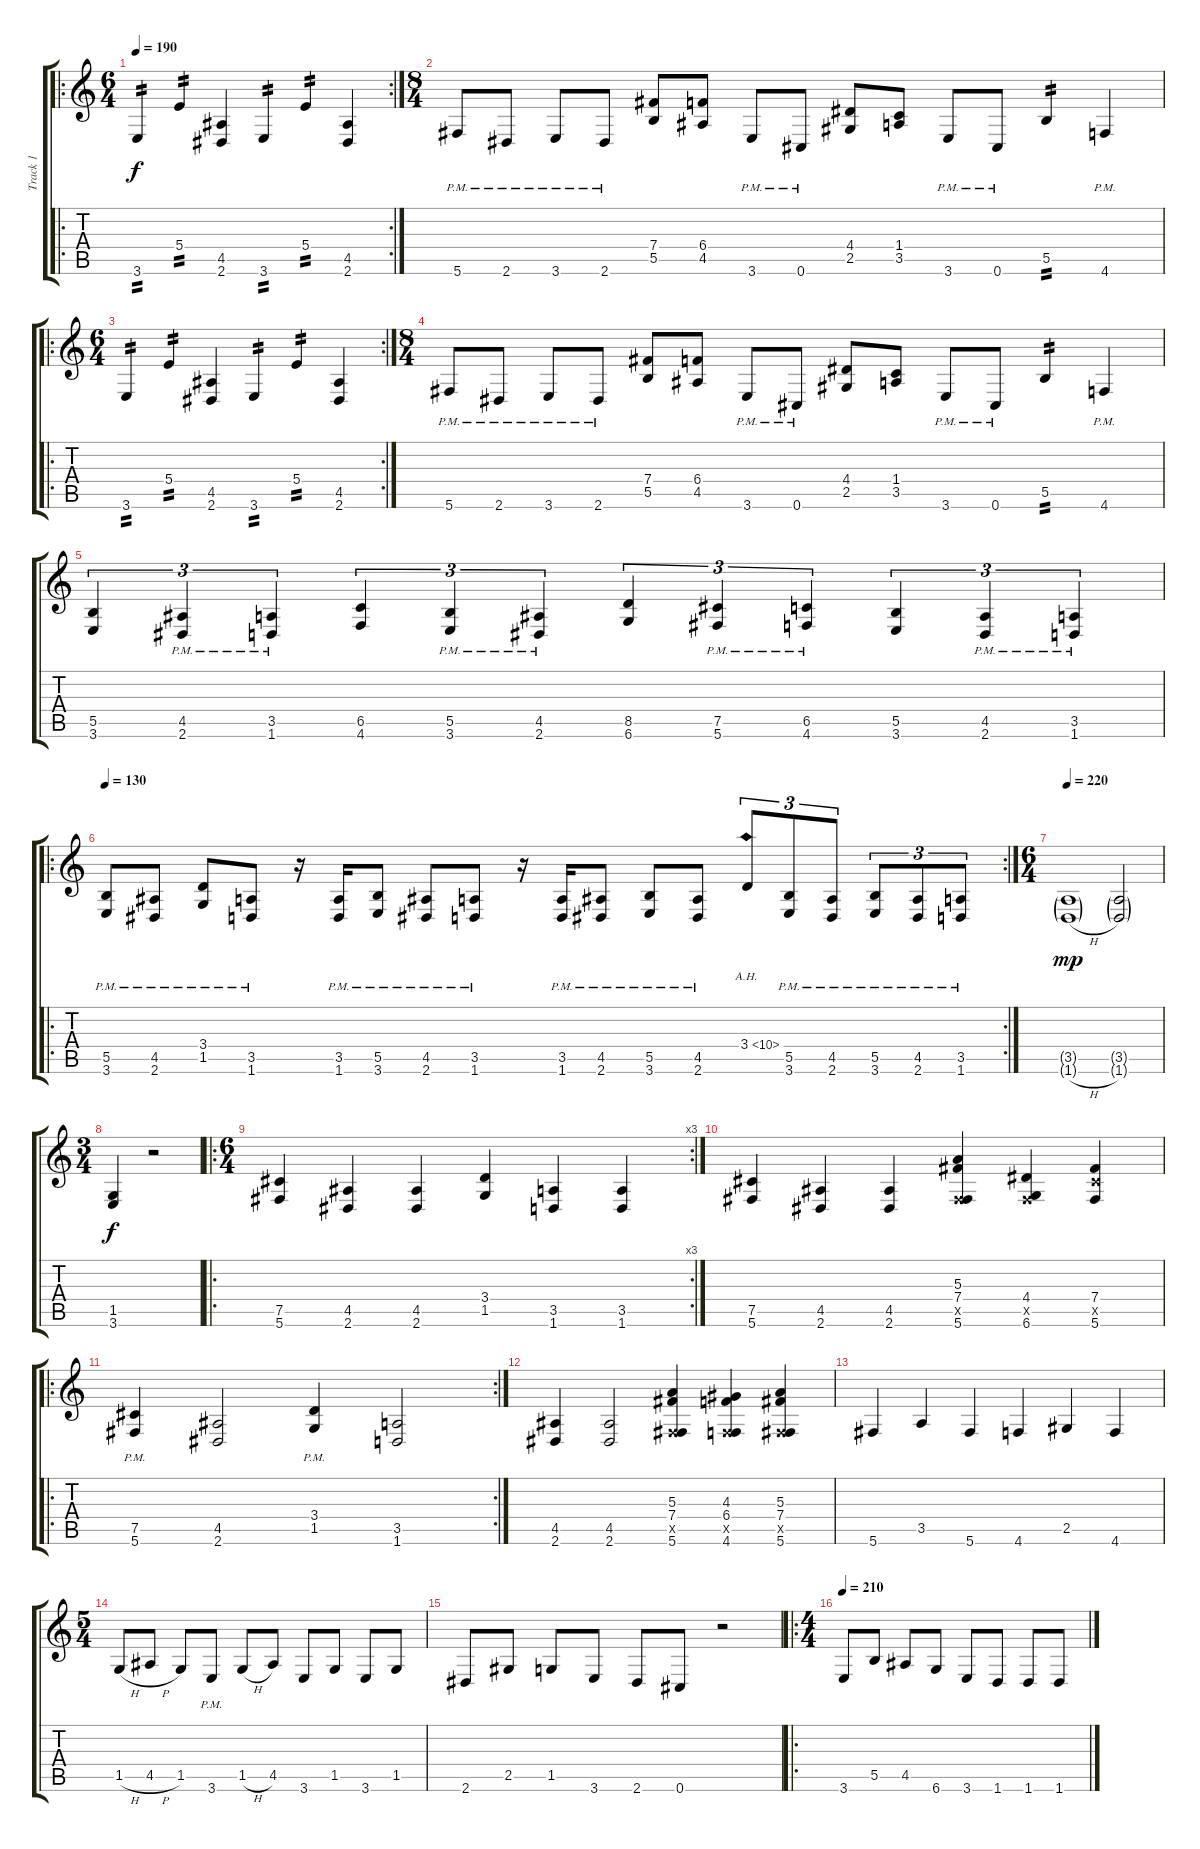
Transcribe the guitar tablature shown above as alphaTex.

\track ("Track 1" "Track 1") {instrument distortionguitar}
\staff {score tabs}
\tuning (Db4 Ab3 E3 B2 Gb2 Db2) {hide}
\ro
\rc 2
\ts (6 4)
\tempo 190
\clef g2
\ks c
3.6.4{tp 2 dy f} 5.4.4{tp 2} (4.5 2.6).4 3.6.4{tp 2} 5.4.4{tp 2} (4.5 2.6).4 |
\ts (8 4)
5.6{pm}.8 2.6{pm}.8 3.6{pm}.8 2.6{pm}.8 (7.4 5.5).8 (6.4 4.5).8 3.6{pm}.8 0.6{pm}.8 (4.4 2.5).8 (1.4 3.5).8 3.6{pm}.8 0.6{pm}.8 5.5.4{tp 2} 4.6{pm}.4 |
\ro
\rc 2
\ts (6 4)
3.6.4{tp 2} 5.4.4{tp 2} (4.5 2.6).4 3.6.4{tp 2} 5.4.4{tp 2} (4.5 2.6).4 |
\ts (8 4)
5.6{pm}.8 2.6{pm}.8 3.6{pm}.8 2.6{pm}.8 (7.4 5.5).8 (6.4 4.5).8 3.6{pm}.8 0.6{pm}.8 (4.4 2.5).8 (1.4 3.5).8 3.6{pm}.8 0.6{pm}.8 5.5.4{tp 2} 4.6{pm}.4 |
(5.5 3.6).4{tu (3 2)} (4.5{pm} 2.6{pm}).4{tu (3 2)} (3.5{pm} 1.6{pm}).4{tu (3 2)} (6.5 4.6).4{tu (3 2)} (5.5{pm} 3.6{pm}).4{tu (3 2)} (4.5{pm} 2.6{pm}).4{tu (3 2)} (8.5 6.6).4{tu (3 2)} (7.5{pm} 5.6{pm}).4{tu (3 2)} (6.5{pm} 4.6{pm}).4{tu (3 2)} (5.5 3.6).4{tu (3 2)} (4.5{pm} 2.6{pm}).4{tu (3 2)} (3.5{pm} 1.6{pm}).4{tu (3 2)} |
\ro
\rc 2
\tempo 130
(5.5{pm} 3.6{pm}).8 (4.5{pm} 2.6{pm}).8 (3.4{pm} 1.5{pm}).8 (3.5{pm} 1.6{pm}).8 r.16 (3.5{pm} 1.6{pm}).16 (5.5{pm} 3.6{pm}).8 (4.5{pm} 2.6{pm}).8 (3.5{pm} 1.6{pm}).8 r.16 (3.5{pm} 1.6{pm}).16 (4.5{pm} 2.6{pm}).8 (5.5{pm} 3.6{pm}).8 (4.5{pm} 2.6{pm}).8 3.4{ah 7}.8{tu (3 2)} (5.5{pm} 3.6{pm}).8{tu (3 2)} (4.5{pm} 2.6{pm}).8{tu (3 2)} (5.5{pm} 3.6{pm}).8{tu (3 2)} (4.5{pm} 2.6{pm}).8{tu (3 2)} (3.5{pm} 1.6{pm}).8{tu (3 2)} |
\ts (6 4)
\tempo 220
(3.5{g} 1.6{h g}).1{dy mp} (3.5{g} 1.6{g}).2 |
\ts (3 4)
(1.5 3.6).4{dy f} r.2 |
\ro
\rc 3
\ts (6 4)
(7.5 5.6).4 (4.5 2.6).4 (4.5 2.6).4 (3.4 1.5).4 (3.5 1.6).4 (3.5 1.6).4 |
(7.5 5.6).4 (4.5 2.6).4 (4.5 2.6).4 (5.3 7.4 0.5{x} 5.6).4 (4.4 0.5{x} 6.6).4 (7.4 7.5{x} 5.6).4 |
\ro
\rc 2
(7.5{pm} 5.6).4 (4.5 2.6).2 (3.4{pm} 1.5).4 (3.5 1.6).2 |
(4.5 2.6).4 (4.5 2.6).2 (5.3 7.4 0.5{x} 5.6).4 (4.3 6.4 0.5{x} 4.6).4 (5.3 7.4 0.5{x} 5.6).4 |
5.6.4 3.5.4 5.6.4 4.6.4 2.5.4 4.6.4 |
\ts (5 4)
1.5{h}.8 4.5{h}.8 1.5.8 3.6{pm}.8 1.5{h}.8 4.5.8 3.6.8 1.5.8 3.6.8 1.5.8 |
2.6.8 2.5.8 1.5.8 3.6.8 2.6.8 0.6.8 r.2 |
\ro
\ts (4 4)
\tempo 210
3.6.8 5.5.8 4.5.8 6.6.8 3.6.8 1.6.8 1.6.8 1.6.8
